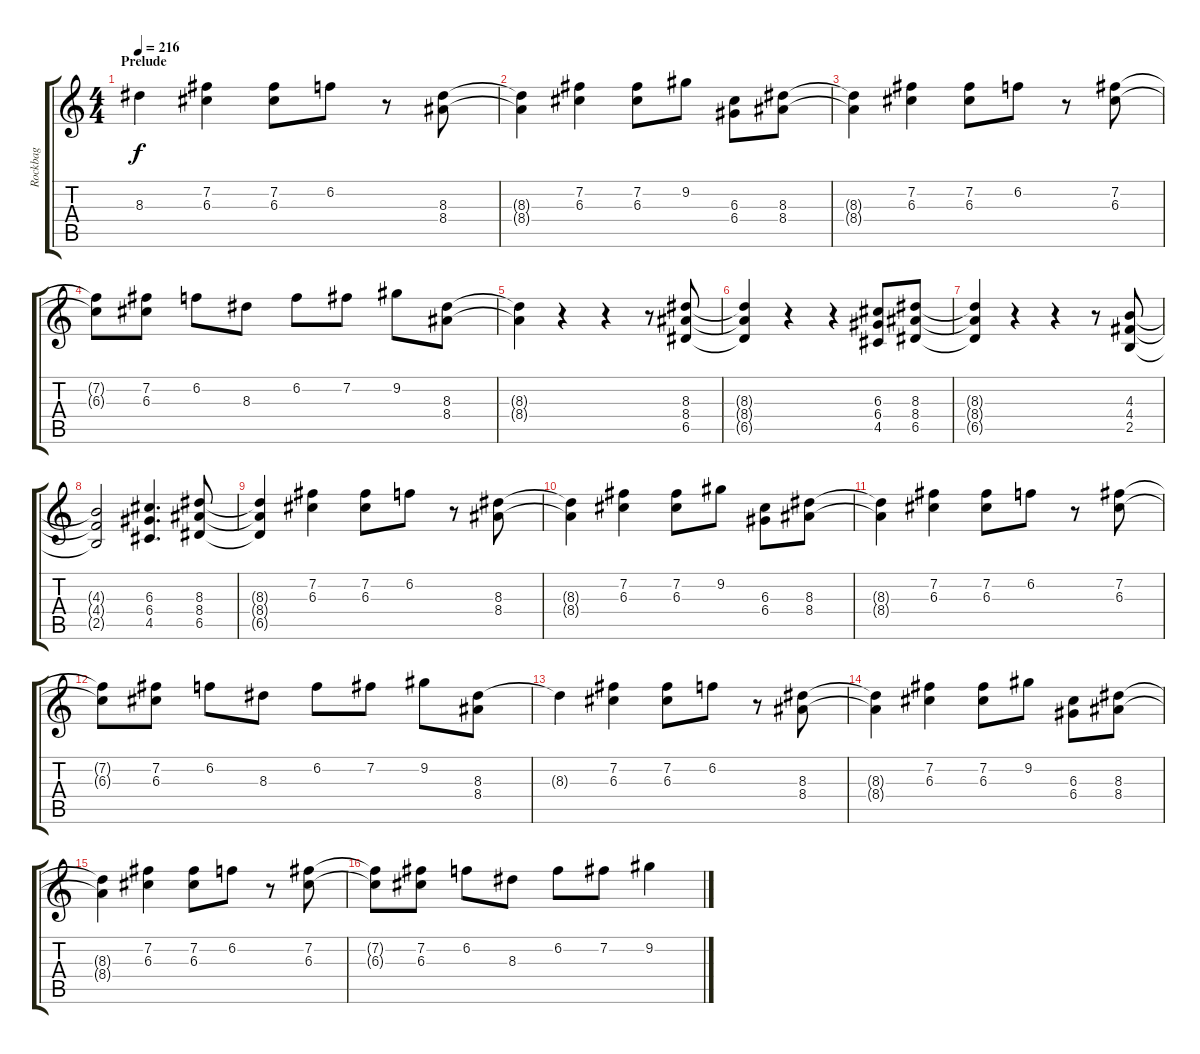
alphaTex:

\track ("Rockbag" "Rockbag") {instrument overdrivenguitar}
\staff {score tabs}
\tuning (E4 B3 G3 D3 A2 E2) {hide}
\ts (4 4)
\section ("" "Prelude")
\tempo 216
\clef g2
\ks c
8.3{t}.4{dy f} (7.2 6.3).4 (7.2 6.3).8 6.2.8 r.8 (8.3 8.4).8 |
(8.3{t} 8.4{t}).4 (7.2 6.3).4 (7.2 6.3).8 9.2.8 (6.3 6.4).8 (8.3 8.4).8 |
(8.3{t} 8.4{t}).4 (7.2 6.3).4 (7.2 6.3).8 6.2.8 r.8 (7.2 6.3).8 |
(7.2{t} 6.3{t}).8 (7.2 6.3).8 6.2.8 8.3.8 6.2.8 7.2.8 9.2.8 (8.3 8.4).8 |
(8.3{t} 8.4{t}).4 r.4 r.4 r.8 (8.3 8.4 6.5).8 |
(8.3{t} 8.4{t} 6.5{t}).4 r.4 r.4 (6.3 6.4 4.5).8 (8.3 8.4 6.5).8 |
(8.3{t} 8.4{t} 6.5{t}).4 r.4 r.4 r.8 (4.3 4.4 2.5).8 |
(4.3{t} 4.4{t} 2.5{t}).2 (6.3 6.4 4.5).4{d} (8.3 8.4 6.5).8 |
(8.3{t} 8.4{t} 6.5{t}).4 (7.2 6.3).4 (7.2 6.3).8 6.2.8 r.8 (8.3 8.4).8 |
(8.3{t} 8.4{t}).4 (7.2 6.3).4 (7.2 6.3).8 9.2.8 (6.3 6.4).8 (8.3 8.4).8 |
(8.3{t} 8.4{t}).4 (7.2 6.3).4 (7.2 6.3).8 6.2.8 r.8 (7.2 6.3).8 |
(7.2{t} 6.3{t}).8 (7.2 6.3).8 6.2.8 8.3.8 6.2.8 7.2.8 9.2.8 (8.3 8.4).8 |
8.3{t}.4 (7.2 6.3).4 (7.2 6.3).8 6.2.8 r.8 (8.3 8.4).8 |
(8.3{t} 8.4{t}).4 (7.2 6.3).4 (7.2 6.3).8 9.2.8 (6.3 6.4).8 (8.3 8.4).8 |
(8.3{t} 8.4{t}).4 (7.2 6.3).4 (7.2 6.3).8 6.2.8 r.8 (7.2 6.3).8 |
(7.2{t} 6.3{t}).8 (7.2 6.3).8 6.2.8 8.3.8 6.2.8 7.2.8 9.2.4
